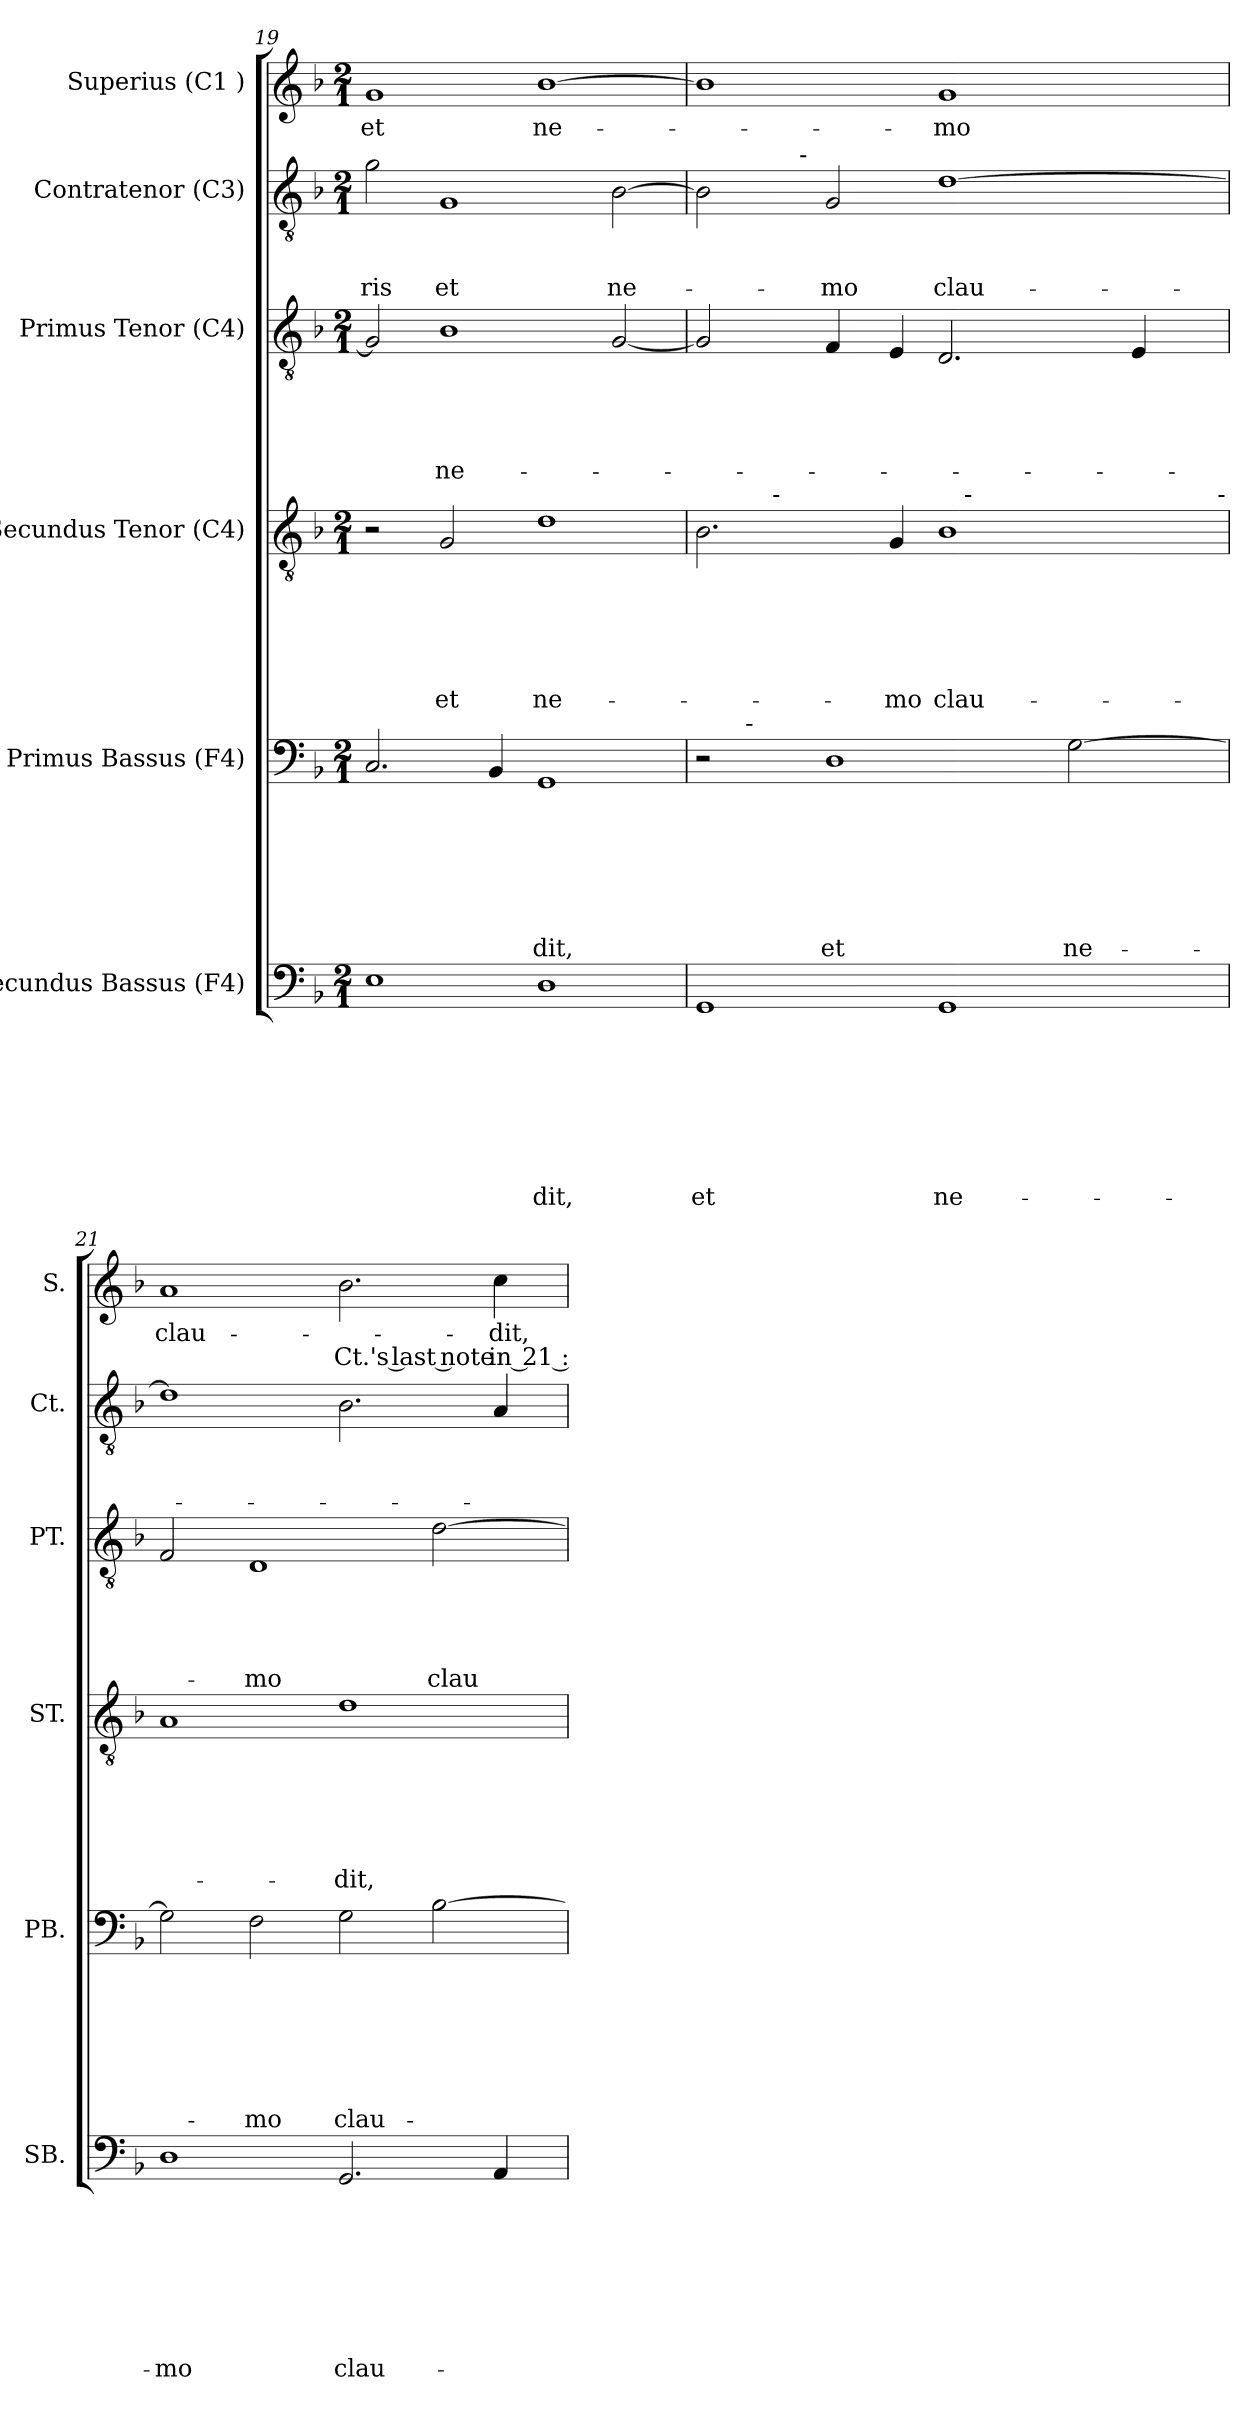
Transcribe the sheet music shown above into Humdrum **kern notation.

**kern	**text	**text	**text	**text	**text	**text	**text	**text	**kern	**text	**text	**text	**text	**text	**text	**text	**kern	**text	**text	**text	**text	**text	**text	**kern	**text	**text	**text	**text	**text	**kern	**text	**text	**text	**kern	**text	**text
*part6	*part6	*part6	*part6	*part6	*part6	*part6	*part6	*part6	*part5	*part5	*part5	*part5	*part5	*part5	*part5	*part5	*part4	*part4	*part4	*part4	*part4	*part4	*part4	*part3	*part3	*part3	*part3	*part3	*part3	*part2	*part2	*part2	*part2	*part1	*part1	*part1
*staff6	*staff6	*staff6	*staff6	*staff6	*staff6	*staff6	*staff6	*staff6	*staff5	*staff5	*staff5	*staff5	*staff5	*staff5	*staff5	*staff5	*staff4	*staff4	*staff4	*staff4	*staff4	*staff4	*staff4	*staff3	*staff3	*staff3	*staff3	*staff3	*staff3	*staff2	*staff2	*staff2	*staff2	*staff1	*staff1	*staff1
*I"Secundus Bassus (F4)	*	*	*	*	*	*	*	*	*I"Primus Bassus (F4)	*	*	*	*	*	*	*	*I"Secundus Tenor (C4)	*	*	*	*	*	*	*I"Primus Tenor (C4)	*	*	*	*	*	*I"Contratenor (C3)	*	*	*	*I"Superius (C1 )	*	*
*I'SB.	*	*	*	*	*	*	*	*	*I'PB.	*	*	*	*	*	*	*	*I'ST.	*	*	*	*	*	*	*I'PT.	*	*	*	*	*	*I'Ct.	*	*	*	*I'S.	*	*
*clefF4	*	*	*	*	*	*	*	*	*clefF4	*	*	*	*	*	*	*	*clefGv2	*	*	*	*	*	*	*clefGv2	*	*	*	*	*	*clefGv2	*	*	*	*clefG2	*	*
*k[b-]	*	*	*	*	*	*	*	*	*k[b-]	*	*	*	*	*	*	*	*k[b-]	*	*	*	*	*	*	*k[b-]	*	*	*	*	*	*k[b-]	*	*	*	*k[b-]	*	*
*F:	*	*	*	*	*	*	*	*	*F:	*	*	*	*	*	*	*	*F:	*	*	*	*	*	*	*F:	*	*	*	*	*	*F:	*	*	*	*F:	*	*
*M2/1	*	*	*	*	*	*	*	*	*M2/1	*	*	*	*	*	*	*	*M2/1	*	*	*	*	*	*	*M2/1	*	*	*	*	*	*M2/1	*	*	*	*M2/1	*	*
=19	=19	=19	=19	=19	=19	=19	=19	=19	=19	=19	=19	=19	=19	=19	=19	=19	=19	=19	=19	=19	=19	=19	=19	=19	=19	=19	=19	=19	=19	=19	=19	=19	=19	=19	=19	=19
!	!	!	!	!	!	!	!	!	!	!	!	!	!	!	!	!	!	!	!	!	!	!	!	!	!	!	!	!	!	!	!	!	!LO:LY:b	!	!LO:LY:b	!
1E	.	.	.	.	.	.	.	.	2.C/	.	.	.	.	.	.	.	2r	.	.	.	.	.	.	2G/]	.	.	.	.	.	2g\	.	.	-ris	1g	et	.
!	!	!	!	!	!	!	!	!	!	!	!	!	!	!	!	!	!	!	!	!	!	!	!LO:LY:b	!	!	!	!	!	!LO:LY:b	!	!	!	!LO:LY:b	!	!	!
.	.	.	.	.	.	.	.	.	.	.	.	.	.	.	.	.	2G/	.	.	.	.	.	et	1B-	.	.	.	.	ne-	1G	.	.	et	.	.	.
.	.	.	.	.	.	.	.	.	4BB-/	.	.	.	.	.	.	.	.	.	.	.	.	.	.	.	.	.	.	.	.	.	.	.	.	.	.	.
!	!	!	!	!	!	!	!	!LO:LY:b	!	!	!	!	!	!	!	!LO:LY:b	!	!	!	!	!	!	!LO:LY:b	!	!	!	!	!	!	!	!	!	!	!	!LO:LY:b	!
1D	.	.	.	.	.	.	.	-dit,	1GG	.	.	.	.	.	.	-dit,	1d	.	.	.	.	.	ne-	.	.	.	.	.	.	.	.	.	.	[<1b-	ne-	.
!	!	!	!	!	!	!	!	!	!	!	!	!	!	!	!	!	!	!	!	!	!	!	!	!	!	!	!	!	!	!	!	!	!LO:LY:b	!	!	!
.	.	.	.	.	.	.	.	.	.	.	.	.	.	.	.	.	.	.	.	.	.	.	.	[<2G/	.	.	.	.	.	[<2B-\	.	.	ne-	.	.	.
!!LO:LB:g=z
=20	=20	=20	=20	=20	=20	=20	=20	=20	=20	=20	=20	=20	=20	=20	=20	=20	=20	=20	=20	=20	=20	=20	=20	=20	=20	=20	=20	=20	=20	=20	=20	=20	=20	=20	=20	=20
!	!	!	!	!	!	!	!	!LO:LY:b	!	!	!	!	!	!	!	!	!	!	!	!	!	!	!	!	!	!	!	!	!	!	!	!	!	!	!	!
*	*	*	*	*	*	*	*	*	*^	*	*	*	*	*	*	*	*^	*	*	*	*	*	*	*	*	*	*	*	*	*^	*	*	*	*	*	*
*	*	*	*	*	*	*	*	*	*	*	*	*	*	*	*	*	*	*	*^	*	*	*	*	*	*	*	*	*	*	*	*	*	*	*	*	*	*	*	*
*	*	*	*	*	*	*	*	*	*	*	*	*	*	*	*	*	*	*	*	*^	*	*	*	*	*	*	*	*	*	*	*	*	*	*	*	*	*	*	*	*
1GG	.	.	.	.	.	.	.	et	2r	4ryy	.	.	.	.	.	.	.	2.B-\	4ryy	3%2ryy	3%2ryy	.	.	.	.	.	.	2G/]	.	.	.	.	.	2B-\]	4ryy	.	.	.	1b-]	.	.
!	!	!	!	!	!	!	!	!	!	!LO:TX:a:t=-	!	!	!	!	!	!	!	!	!	!	!	!	!	!	!	!	!	!	!	!	!	!	!	!	!	!	!	!	!	!	!
.	.	.	.	.	.	.	.	.	.	1..ryy	.	.	.	.	.	.	.	.	16.ryy	.	.	.	.	.	.	.	.	.	.	.	.	.	.	.	8ryy	.	.	.	.	.	.
!	!	!	!	!	!	!	!	!	!	!	!	!	!	!	!	!	!	!	!LO:TX:a:t=-	!	!	!	!	!	!	!	!	!	!	!	!	!	!	!	!	!	!	!	!	!	!
.	.	.	.	.	.	.	.	.	.	.	.	.	.	.	.	.	.	.	1ryy	.	.	.	.	.	.	.	.	.	.	.	.	.	.	.	.	.	.	.	.	.	.
.	.	.	.	.	.	.	.	.	.	.	.	.	.	.	.	.	.	.	.	.	.	.	.	.	.	.	.	.	.	.	.	.	.	.	32ryy	.	.	.	.	.	.
!	!	!	!	!	!	!	!	!	!	!	!	!	!	!	!	!	!	!	!	!	!	!	!	!	!	!	!	!	!	!	!	!	!	!	!LO:TX:a:t=-	!	!	!	!	!	!
.	.	.	.	.	.	.	.	.	.	.	.	.	.	.	.	.	.	.	.	.	.	.	.	.	.	.	.	.	.	.	.	.	.	.	1ryy	.	.	.	.	.	.
!	!	!	!	!	!	!	!	!	!	!	!	!	!	!	!	!	!LO:LY:b	!	!	!	!	!	!	!	!	!	!	!	!	!	!	!	!	!	!	!	!	!LO:LY:b	!	!	!
.	.	.	.	.	.	.	.	.	1D	.	.	.	.	.	.	.	et	.	.	.	.	.	.	.	.	.	.	4F/	.	.	.	.	.	2G/	.	.	.	-mo	.	.	.
.	.	.	.	.	.	.	.	.	.	.	.	.	.	.	.	.	.	.	.	3ryy	3%2ryy	.	.	.	.	.	.	.	.	.	.	.	.	.	.	.	.	.	.	.	.
!	!	!	!	!	!	!	!	!	!	!	!	!	!	!	!	!	!	!	!	!	!	!	!	!	!	!	!LO:LY:b	!	!	!	!	!	!	!	!	!	!	!	!	!	!
.	.	.	.	.	.	.	.	.	.	.	.	.	.	.	.	.	.	4G/	.	.	.	.	.	.	.	.	-mo	4E/	.	.	.	.	.	.	.	.	.	.	.	.	.
!	!	!	!	!	!	!	!	!LO:LY:b	!	!	!	!	!	!	!	!	!	!	!	!	!	!	!	!	!	!	!LO:LY:b	!	!	!	!	!	!	!	!	!	!	!LO:LY:b	!	!LO:LY:b	!
1GG	.	.	.	.	.	.	.	ne-	.	.	.	.	.	.	.	.	.	1B-	.	12ryy	.	.	.	.	.	.	clau-	2.D/	.	.	.	.	.	[>1d	.	.	.	clau-	1g	-mo	.
!	!	!	!	!	!	!	!	!	!	!	!	!	!	!	!	!	!	!	!	!LO:TX:a:t=-	!	!	!	!	!	!	!	!	!	!	!	!	!	!	!	!	!	!	!	!	!
.	.	.	.	.	.	.	.	.	.	.	.	.	.	.	.	.	.	.	.	3%2ryy	.	.	.	.	.	.	.	.	.	.	.	.	.	.	.	.	.	.	.	.	.
.	.	.	.	.	.	.	.	.	.	.	.	.	.	.	.	.	.	.	.	.	3ryy	.	.	.	.	.	.	.	.	.	.	.	.	.	.	.	.	.	.	.	.
.	.	.	.	.	.	.	.	.	.	.	.	.	.	.	.	.	.	.	2ryy	.	.	.	.	.	.	.	.	.	.	.	.	.	.	.	.	.	.	.	.	.	.
.	.	.	.	.	.	.	.	.	.	.	.	.	.	.	.	.	.	.	.	.	.	.	.	.	.	.	.	.	.	.	.	.	.	.	2ryy	.	.	.	.	.	.
!	!	!	!	!	!	!	!	!	!	!	!	!	!	!	!	!	!LO:LY:b	!	!	!	!	!	!	!	!	!	!	!	!	!	!	!	!	!	!	!	!	!	!	!	!
.	.	.	.	.	.	.	.	.	[>2G\	.	.	.	.	.	.	.	ne-	.	.	.	.	.	.	.	.	.	.	.	.	.	.	.	.	.	.	.	.	.	.	.	.
.	.	.	.	.	.	.	.	.	.	.	.	.	.	.	.	.	.	.	.	.	6ryy	.	.	.	.	.	.	.	.	.	.	.	.	.	.	.	.	.	.	.	.
.	.	.	.	.	.	.	.	.	.	.	.	.	.	.	.	.	.	.	.	6.ryy	.	.	.	.	.	.	.	4E/	.	.	.	.	.	.	.	.	.	.	.	.	.
.	.	.	.	.	.	.	.	.	.	.	.	.	.	.	.	.	.	.	.	.	12...ryy	.	.	.	.	.	.	.	.	.	.	.	.	.	.	.	.	.	.	.	.
.	.	.	.	.	.	.	.	.	.	.	.	.	.	.	.	.	.	.	8ryy	.	.	.	.	.	.	.	.	.	.	.	.	.	.	.	.	.	.	.	.	.	.
.	.	.	.	.	.	.	.	.	.	.	.	.	.	.	.	.	.	.	.	.	.	.	.	.	.	.	.	.	.	.	.	.	.	.	16.ryy	.	.	.	.	.	.
.	.	.	.	.	.	.	.	.	.	.	.	.	.	.	.	.	.	.	32ryy	.	.	.	.	.	.	.	.	.	.	.	.	.	.	.	.	.	.	.	.	.	.
!	!	!	!	!	!	!	!	!	!	!	!	!	!	!	!	!	!	!	!	!	!LO:TX:a:t=-	!	!	!	!	!	!	!	!	!	!	!	!	!	!	!	!	!	!	!	!
.	.	.	.	.	.	.	.	.	.	.	.	.	.	.	.	.	.	.	.	.	96ryy	.	.	.	.	.	.	.	.	.	.	.	.	.	.	.	.	.	.	.	.
=21	=21	=21	=21	=21	=21	=21	=21	=21	=21	=21	=21	=21	=21	=21	=21	=21	=21	=21	=21	=21	=21	=21	=21	=21	=21	=21	=21	=21	=21	=21	=21	=21	=21	=21	=21	=21	=21	=21	=21	=21	=21
!	!	!	!	!	!	!	!	!LO:LY:b	!	!	!	!	!	!	!	!	!	!	!	!	!	!	!	!	!	!	!	!	!	!	!	!	!	!	!	!	!	!	!	!LO:LY:b	!
*	*	*	*	*	*	*	*	*	*v	*v	*	*	*	*	*	*	*	*	*	*	*	*	*	*	*	*	*	*	*	*	*	*	*	*v	*v	*	*	*	*	*	*
*	*	*	*	*	*	*	*	*	*	*	*	*	*	*	*	*	*v	*v	*v	*v	*	*	*	*	*	*	*	*	*	*	*	*	*	*	*	*	*	*	*
1D	.	.	.	.	.	.	.	-mo	2G\]	.	.	.	.	.	.	.	1A	.	.	.	.	.	.	2F/	.	.	.	.	.	1d]	.	.	.	1a	clau-	.
!	!	!	!	!	!	!	!	!	!	!	!	!	!	!	!	!LO:LY:b	!	!	!	!	!	!	!	!	!	!	!	!	!LO:LY:b	!	!	!	!	!	!	!
.	.	.	.	.	.	.	.	.	2F\	.	.	.	.	.	.	-mo	.	.	.	.	.	.	.	1D	.	.	.	.	-mo	.	.	.	.	.	.	.
!	!	!	!	!	!	!	!	!LO:LY:b	!	!	!	!	!	!	!	!LO:LY:b	!	!	!	!	!	!	!LO:LY:b	!	!	!	!	!	!	!	!	!	!	!	!	!LO:LY:b:rj
2.GG/	.	.	.	.	.	.	.	clau-	2G\	.	.	.	.	.	.	clau-	1d	.	.	.	.	.	-dit,	.	.	.	.	.	.	2.B-\	.	.	.	2.b-\	.	Ct.'s last note
!	!	!	!	!	!	!	!	!	!	!	!	!	!	!	!	!	!	!	!	!	!	!	!	!	!	!	!	!	!LO:LY:b	!	!	!	!	!	!	!
.	.	.	.	.	.	.	.	.	[>2B-\	.	.	.	.	.	.	.	.	.	.	.	.	.	.	[>2d\	.	.	.	.	clau-	.	.	.	.	.	.	.
!	!	!	!	!	!	!	!	!	!	!	!	!	!	!	!	!	!	!	!	!	!	!	!	!	!	!	!	!	!	!	!	!	!	!	!LO:LY:b	!LO:LY:b
4AA/	.	.	.	.	.	.	.	.	.	.	.	.	.	.	.	.	.	.	.	.	.	.	.	.	.	.	.	.	.	4A/	.	.	.	4cc\	-dit,	in 21 :
=	=	=	=	=	=	=	=	=	=	=	=	=	=	=	=	=	=	=	=	=	=	=	=	=	=	=	=	=	=	=	=	=	=	=	=	=
*-	*-	*-	*-	*-	*-	*-	*-	*-	*-	*-	*-	*-	*-	*-	*-	*-	*-	*-	*-	*-	*-	*-	*-	*-	*-	*-	*-	*-	*-	*-	*-	*-	*-	*-	*-	*-
